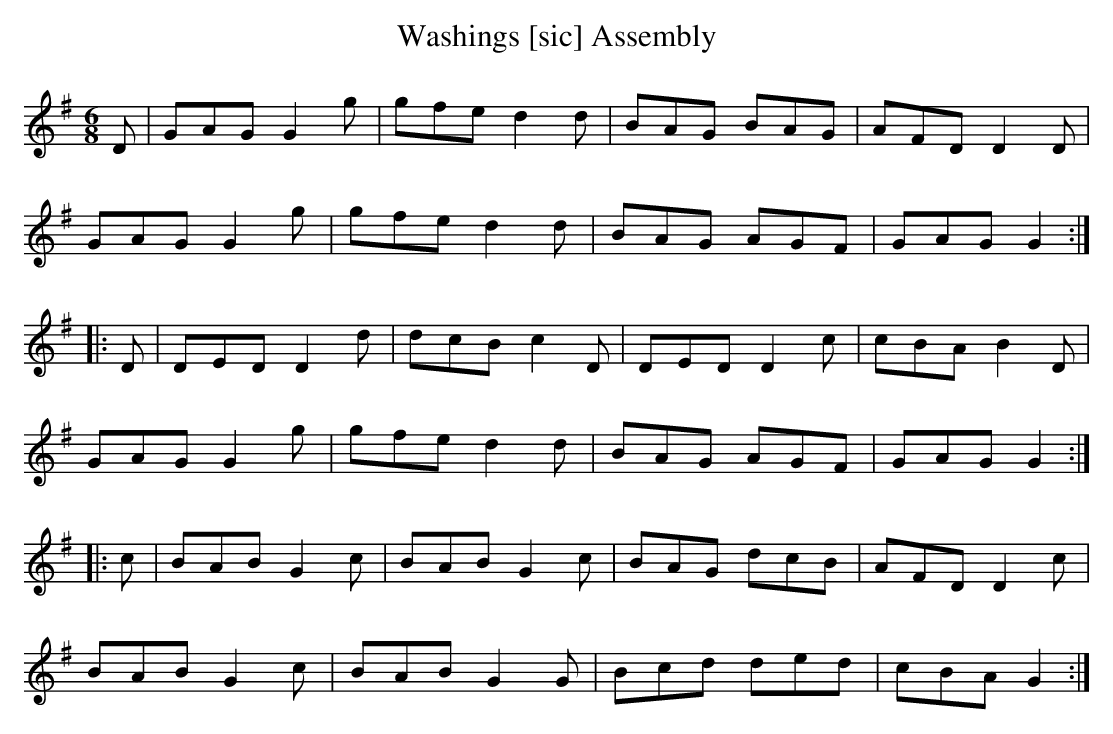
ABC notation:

X:1
T:Washings [sic] Assembly
M:6/8
L:1/8
K:G
D|GAG G2g|gfe d2d|BAG BAG|AFD D2D|
GAG G2g|gfe d2d|BAG AGF|GAG G2:|
|:D|DED D2d|dcB c2D|DED D2c|cBA B2D|
GAG G2g|gfe d2d|BAG AGF|GAG G2:|
|:c|BAB G2c|BAB G2c|BAG dcB|AFD D2c|
BAB G2c|BAB G2G|Bcd ded|cBA G2:|]
